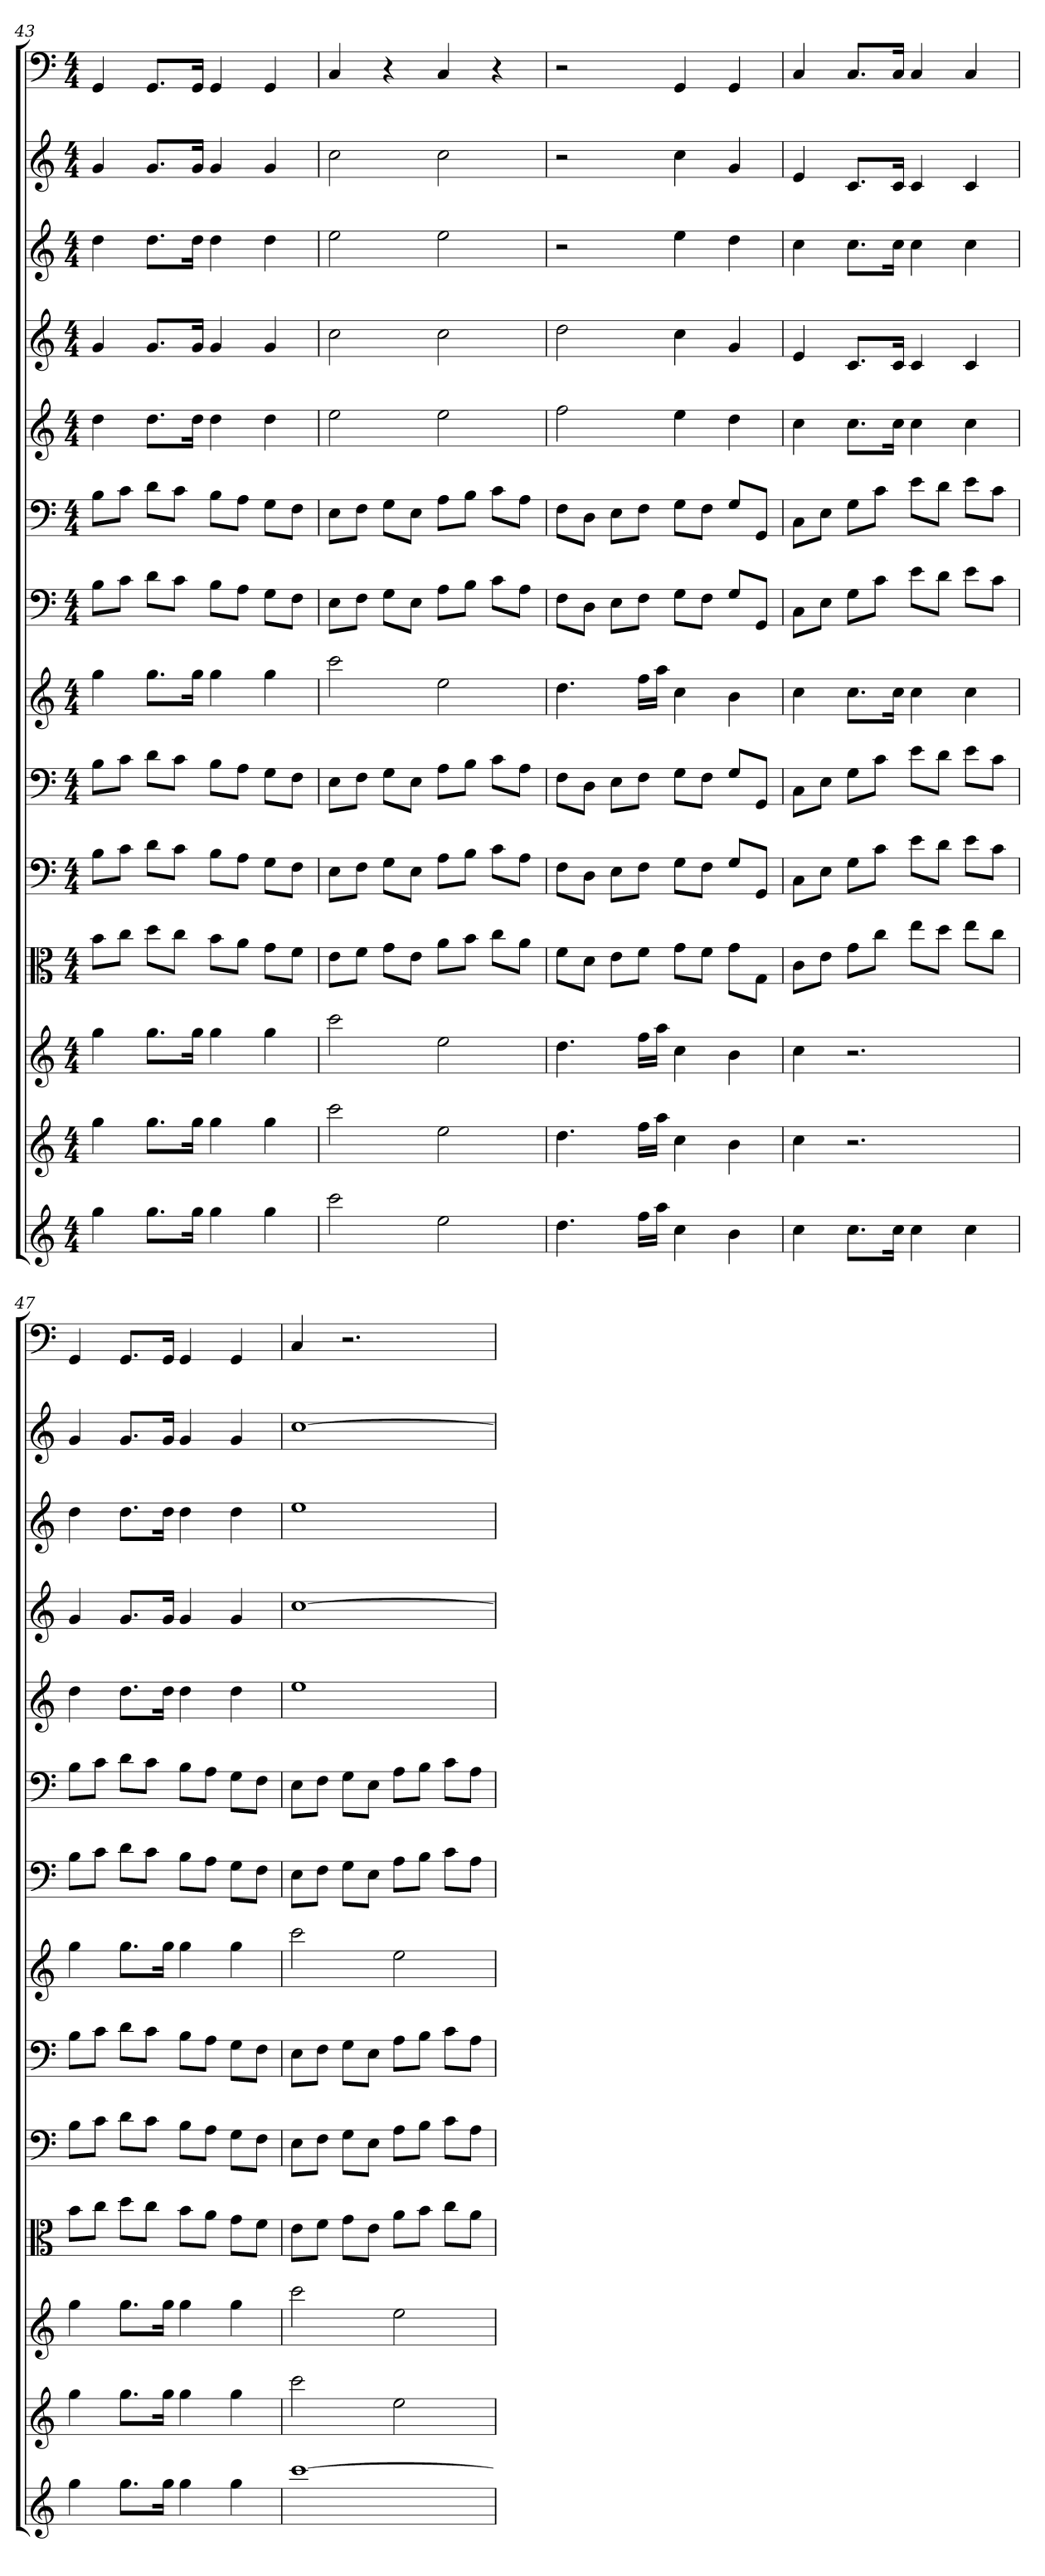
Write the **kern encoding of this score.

**kern	**kern	**kern	**kern	**kern	**kern	**kern	**kern	**kern	**kern	**kern	**kern	**kern	**kern
*part14	*part13	*part12	*part11	*part10	*part9	*part8	*part7	*part6	*part5	*part4	*part3	*part2	*part1
*staff14	*staff13	*staff12	*staff11	*staff10	*staff9	*staff8	*staff7	*staff6	*staff5	*staff4	*staff3	*staff2	*staff1
*	*	*	*clefC3	*clefF4	*clefF4	*	*clefF4	*clefF4	*	*	*	*	*clefF4
*k[]	*k[]	*k[]	*k[]	*k[]	*k[]	*k[]	*k[]	*k[]	*k[]	*k[]	*k[]	*k[]	*k[]
*C:	*C:	*C:	*C:	*C:	*C:	*C:	*C:	*C:	*C:	*C:	*C:	*C:	*C:
*M4/4	*M4/4	*M4/4	*M4/4	*M4/4	*M4/4	*M4/4	*M4/4	*M4/4	*M4/4	*M4/4	*M4/4	*M4/4	*M4/4
=43	=43	=43	=43	=43	=43	=43	=43	=43	=43	=43	=43	=43	=43
4gg	4gg	4gg	8b\L	8B\L	8B\L	4gg	8B\L	8B\L	4dd	4g	4dd	4g	4GG
.	.	.	8cc\J	8c\J	8c\J	.	8c\J	8c\J	.	.	.	.	.
8.ggL	8.ggL	8.ggL	8dd\L	8d\L	8d\L	8.ggL	8d\L	8d\L	8.ddL	8.gL	8.ddL	8.gL	8.GG/L
.	.	.	8cc\J	8c\J	8c\J	.	8c\J	8c\J	.	.	.	.	.
16ggJk	16ggJk	16ggJk	.	.	.	16ggJk	.	.	16ddJk	16gJk	16ddJk	16gJk	16GG/Jk
4gg	4gg	4gg	8b\L	8B\L	8B\L	4gg	8B\L	8B\L	4dd	4g	4dd	4g	4GG
.	.	.	8a\J	8A\J	8A\J	.	8A\J	8A\J	.	.	.	.	.
4gg	4gg	4gg	8g\L	8G\L	8G\L	4gg	8G\L	8G\L	4dd	4g	4dd	4g	4GG
.	.	.	8f\J	8F\J	8F\J	.	8F\J	8F\J	.	.	.	.	.
=44	=44	=44	=44	=44	=44	=44	=44	=44	=44	=44	=44	=44	=44
2ccc	2ccc	2ccc	8e\L	8E\L	8E\L	2ccc	8E\L	8E\L	2ee	2cc	2ee	2cc	4C
.	.	.	8f\J	8F\J	8F\J	.	8F\J	8F\J	.	.	.	.	.
.	.	.	8g\L	8G\L	8G\L	.	8G\L	8G\L	.	.	.	.	4r
.	.	.	8e\J	8E\J	8E\J	.	8E\J	8E\J	.	.	.	.	.
2ee	2ee	2ee	8a\L	8A\L	8A\L	2ee	8A\L	8A\L	2ee	2cc	2ee	2cc	4C
.	.	.	8b\J	8B\J	8B\J	.	8B\J	8B\J	.	.	.	.	.
.	.	.	8cc\L	8c\L	8c\L	.	8c\L	8c\L	.	.	.	.	4r
.	.	.	8a\J	8A\J	8A\J	.	8A\J	8A\J	.	.	.	.	.
=45	=45	=45	=45	=45	=45	=45	=45	=45	=45	=45	=45	=45	=45
4.dd	4.dd	4.dd	8f\L	8F\L	8F\L	4.dd	8F\L	8F\L	2ff	2dd	2r	2r	2r
.	.	.	8d\J	8D\J	8D\J	.	8D\J	8D\J	.	.	.	.	.
.	.	.	8e\L	8E\L	8E\L	.	8E\L	8E\L	.	.	.	.	.
16ffLL	16ffLL	16ffLL	8f\J	8F\J	8F\J	16ffLL	8F\J	8F\J	.	.	.	.	.
16aaJJ	16aaJJ	16aaJJ	.	.	.	16aaJJ	.	.	.	.	.	.	.
4cc	4cc	4cc	8g\L	8G\L	8G\L	4cc	8G\L	8G\L	4ee	4cc	4ee	4cc	4GG
.	.	.	8f\J	8F\J	8F\J	.	8F\J	8F\J	.	.	.	.	.
4b	4b	4b	8g\L	8G/L	8G/L	4b	8G/L	8G/L	4dd	4g	4dd	4g	4GG
.	.	.	8G\J	8GG/J	8GG/J	.	8GG/J	8GG/J	.	.	.	.	.
=46	=46	=46	=46	=46	=46	=46	=46	=46	=46	=46	=46	=46	=46
4cc	4cc	4cc	8c\L	8C\L	8C\L	4cc	8C\L	8C\L	4cc	4e	4cc	4e	4C
.	.	.	8e\J	8E\J	8E\J	.	8E\J	8E\J	.	.	.	.	.
8.ccL	2.r	2.r	8g\L	8G\L	8G\L	8.ccL	8G\L	8G\L	8.ccL	8.cL	8.ccL	8.cL	8.C/L
.	.	.	8cc\J	8c\J	8c\J	.	8c\J	8c\J	.	.	.	.	.
16ccJk	.	.	.	.	.	16ccJk	.	.	16ccJk	16cJk	16ccJk	16cJk	16C/Jk
4cc	.	.	8ee\L	8e\L	8e\L	4cc	8e\L	8e\L	4cc	4c	4cc	4c	4C
.	.	.	8dd\J	8d\J	8d\J	.	8d\J	8d\J	.	.	.	.	.
4cc	.	.	8ee\L	8e\L	8e\L	4cc	8e\L	8e\L	4cc	4c	4cc	4c	4C
.	.	.	8cc\J	8c\J	8c\J	.	8c\J	8c\J	.	.	.	.	.
=47	=47	=47	=47	=47	=47	=47	=47	=47	=47	=47	=47	=47	=47
4gg	4gg	4gg	8b\L	8B\L	8B\L	4gg	8B\L	8B\L	4dd	4g	4dd	4g	4GG
.	.	.	8cc\J	8c\J	8c\J	.	8c\J	8c\J	.	.	.	.	.
8.ggL	8.ggL	8.ggL	8dd\L	8d\L	8d\L	8.ggL	8d\L	8d\L	8.ddL	8.gL	8.ddL	8.gL	8.GG/L
.	.	.	8cc\J	8c\J	8c\J	.	8c\J	8c\J	.	.	.	.	.
16ggJk	16ggJk	16ggJk	.	.	.	16ggJk	.	.	16ddJk	16gJk	16ddJk	16gJk	16GG/Jk
4gg	4gg	4gg	8b\L	8B\L	8B\L	4gg	8B\L	8B\L	4dd	4g	4dd	4g	4GG
.	.	.	8a\J	8A\J	8A\J	.	8A\J	8A\J	.	.	.	.	.
4gg	4gg	4gg	8g\L	8G\L	8G\L	4gg	8G\L	8G\L	4dd	4g	4dd	4g	4GG
.	.	.	8f\J	8F\J	8F\J	.	8F\J	8F\J	.	.	.	.	.
=48	=48	=48	=48	=48	=48	=48	=48	=48	=48	=48	=48	=48	=48
[1ccc	2ccc	2ccc	8e\L	8E\L	8E\L	2ccc	8E\L	8E\L	1ee	[1cc	1ee	[1cc	4C
.	.	.	8f\J	8F\J	8F\J	.	8F\J	8F\J	.	.	.	.	.
.	.	.	8g\L	8G\L	8G\L	.	8G\L	8G\L	.	.	.	.	2.r
.	.	.	8e\J	8E\J	8E\J	.	8E\J	8E\J	.	.	.	.	.
.	2ee	2ee	8a\L	8A\L	8A\L	2ee	8A\L	8A\L	.	.	.	.	.
.	.	.	8b\J	8B\J	8B\J	.	8B\J	8B\J	.	.	.	.	.
.	.	.	8cc\L	8c\L	8c\L	.	8c\L	8c\L	.	.	.	.	.
.	.	.	8a\J	8A\J	8A\J	.	8A\J	8A\J	.	.	.	.	.
=	=	=	=	=	=	=	=	=	=	=	=	=	=
*-	*-	*-	*-	*-	*-	*-	*-	*-	*-	*-	*-	*-	*-
